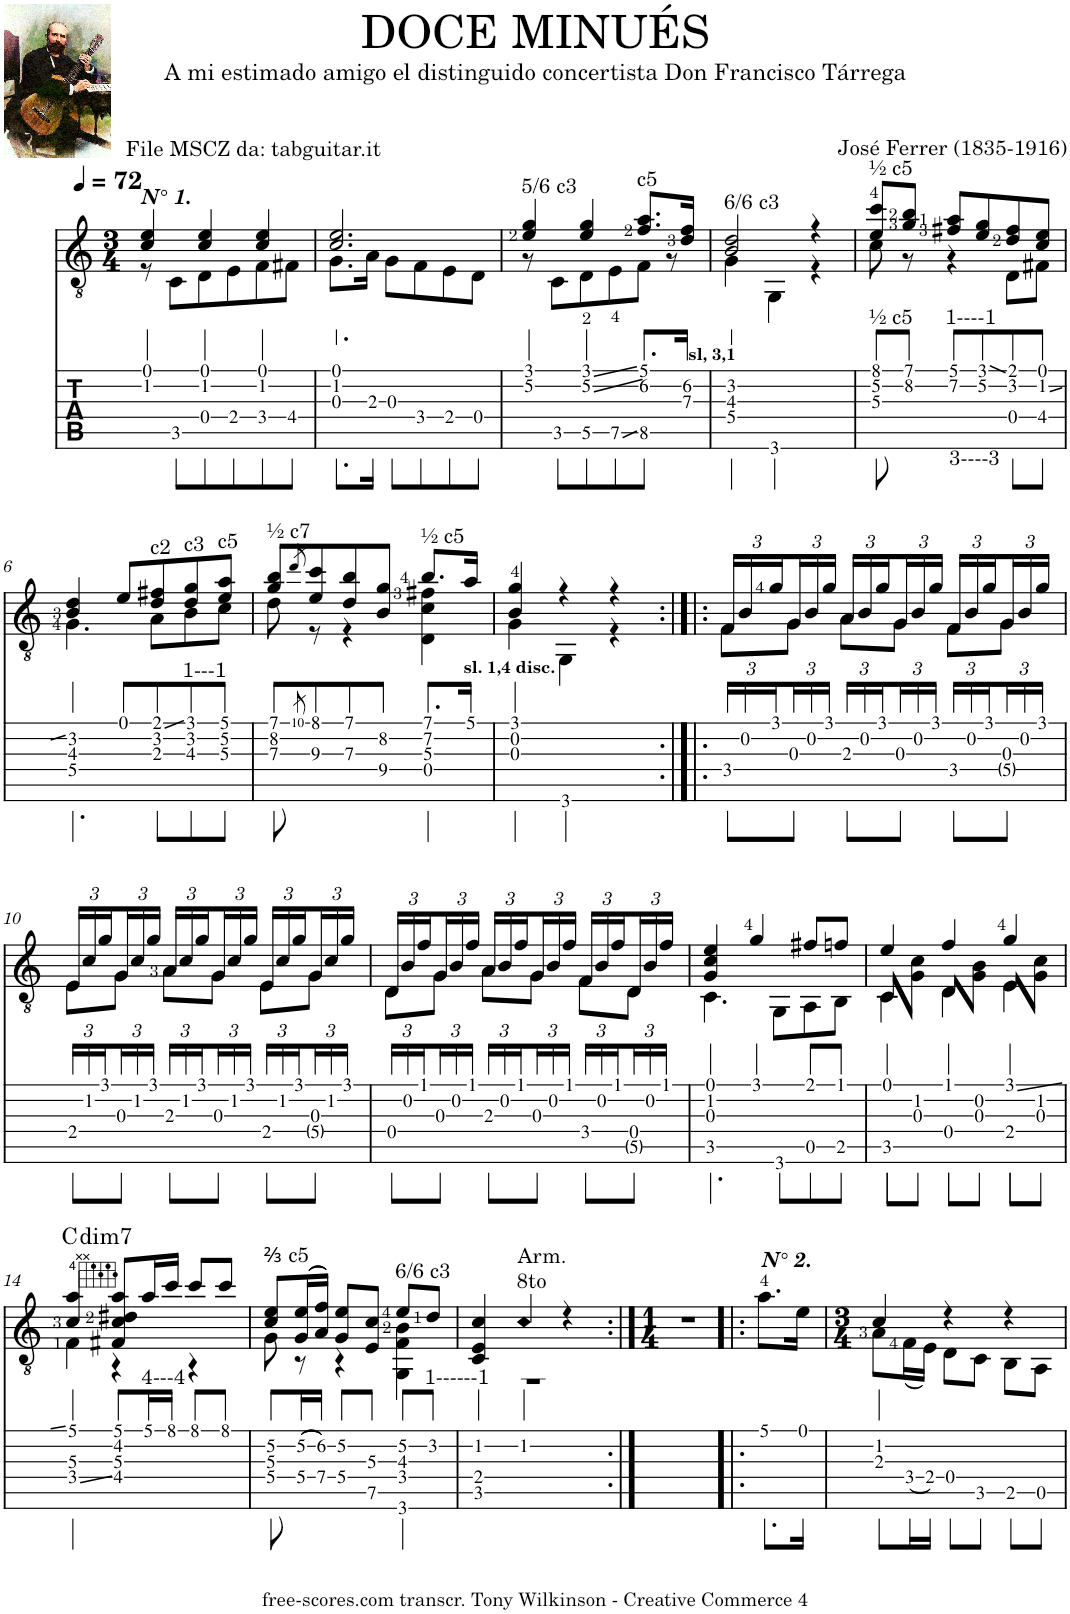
**kern	**kern	**harte
*part2	*part1	*part1
*staff2	*staff1	*
*I"Chitarra classica (Intavolatura)	*I"Chitarra 7-corde	*
*stria6	*	*
*	*clefGv2	*
*k[]	*k[]	*
*M3/4	*M3/4	*
*MM72	*MM72	*
=1	=1	=1
*^	*^	*
!	!	!LO:TX:a:Bi:t=N° 1.	!	!
4c/ 4e/	8r	4c/ 4e/	8r	.
.	8C\L	.	8C\L	.
4c/ 4e/	8D\	4c/ 4e/	8D\	.
.	8E\	.	8E\	.
4c/ 4e/	8F\	4c/ 4e/	8F\	.
.	8F#X\J	.	8F#X\J	.
=2	=2	=2	=2	=2
2.c/ 2.e/	8.G\L	2.c/ 2.e/	8.G\L	.
.	16A\Jk	.	16A\Jk	.
.	8G\L	.	8G\L	.
.	8F\	.	8F\	.
.	8E\	.	8E\	.
.	8D\J	.	8D\J	.
=3	=3	=3	=3	=3
!	!	!LO:TX:a:t=5/6 c3	!	!
4e/ 4g/	8r	4e/ 4g/	8r	.
.	8C\L	.	8C\L	.
4e/ 4g/	8D\	4e/ 4g/	8D\	.
.	8E\	.	8E\	.
!	!	!LO:TX:a:t=c5	!	!
8.f/ 8.a/L	8F\J	8.f/ 8.a/L	8F\J	.
.	8r	.	8r	.
!LO:TX:a:B:t=sl, 3,1	!	!	!	!
16d/ 16f/Jk	.	16d/ 16f/Jk	.	.
=4	=4	=4	=4	=4
!	!	!LO:TX:a:t=6/6 c3	!	!
2B/ 2d/	4G\	2B/ 2d/	4G\	.
.	4GG\	.	4GG\	.
4r	4r	4r	4r	.
=5	=5	=5	=5	=5
!	!	!LO:TX:a:t=½ c5	!	!
!LO:TX:a:t=½ c5	!	!	!	!
8e/ 8cc/L	8c\	8e/ 8cc/L	8c\	.
8g/ 8b/J	8r	8g/ 8b/J	8r	.
!LO:TX:a:t=1----1	!	!	!	!
!LO:TX:b:t=3----3	!	!	!	!
8f#X/ 8a/L	4r	8f#X/ 8a/L	4r	.
8e/ 8g/	.	8e/ 8g/	.	.
8d/ 8f#/	8D\L	8d/ 8f#/	8D\L	.
8c/ 8e/J	8F#X\J	8c/ 8e/J	8F#X\J	.
!!LO:LB:g=z	!!
=6	=6	=6	=6	=6
4B/ 4d/	4.G\	4B/ 4d/	4.G\	.
8e/L	.	8e/L	.	.
!	!	!LO:TX:a:t=c2	!	!
8d/ 8f#X/	8A\L	8d/ 8f#X/	8A\L	.
!	!	!LO:TX:a:t=c3	!	!
!LO:TX:a:t=1---1	!	!	!	!
8d/ 8g/	8B\	8d/ 8g/	8B\	.
!	!	!LO:TX:a:t=c5	!	!
8e/ 8a/J	8c\J	8e/ 8a/J	8c\J	.
=7	=7	=7	=7	=7
!	!	!LO:TX:a:t=½ c7	!	!
8g/ 8b/L	8d\	8g/ 8b/L	8d\	.
8qdd/	.	8qdd/	.	.
8e/ 8cc/	8r	8e/ 8cc/	8r	.
8d/ 8b/	4r	8d/ 8b/	4r	.
8B/ 8g/J	.	8B/ 8g/J	.	.
!	!	!LO:TX:a:t=½ c5	!	!
8.b/L	4D\ 4c\ 4f#X\	8.b/L	4D\ 4c\ 4f#X\	.
!LO:TX:a:B:t=sl. 1,4 disc.	!	!	!	!
16a/Jk	.	16a/Jk	.	.
=8	=8	=8	=8	=8
4B/ 4g/	4G\	4B/ 4g/	4G\	.
4r	4GG\	4r	4GG\	.
4r	4r	4r	4r	.
=9:|!|:	=9:|!|:	=9:|!|:	=9:|!|:	=9:|!|:
*Xbrackettup	*	*Xbrackettup	*	*
24F/LL	8F\L	24F/LL	8F\L	.
24B/	.	24B/	.	.
24g/	.	24g/	.	.
24G/	8G\J	24G/	8G\J	.
24B/	.	24B/	.	.
24g/JJ	.	24g/JJ	.	.
24A/LL	8A\L	24A/LL	8A\L	.
24B/	.	24B/	.	.
24g/	.	24g/	.	.
24G/	8G\J	24G/	8G\J	.
24B/	.	24B/	.	.
24g/JJ	.	24g/JJ	.	.
24F/LL	8F#\L	24F/LL	8F\L	.
24B/	.	24B/	.	.
24g/	.	24g/	.	.
24G/	8G\J	24G/	8G\J	.
24B/	.	24B/	.	.
24g/JJ	.	24g/JJ	.	.
!!LO:LB:g=z	!!
=10	=10	=10	=10	=10
24E/LL	8E\L	24E/LL	8E\L	.
24c/	.	24c/	.	.
24g/	.	24g/	.	.
24G/	8G\J	24G/	8G\J	.
24c/	.	24c/	.	.
24g/JJ	.	24g/JJ	.	.
24A/LL	8A\L	24A/LL	8A\L	.
24c/	.	24c/	.	.
24g/	.	24g/	.	.
24G/	8G\J	24G/	8G\J	.
24c/	.	24c/	.	.
24g/JJ	.	24g/JJ	.	.
24E/LL	8E\L	24E/LL	8E\L	.
24c/	.	24c/	.	.
24g/	.	24g/	.	.
24G/	8G\J	24G/	8G\J	.
24c/	.	24c/	.	.
24g/JJ	.	24g/JJ	.	.
=11	=11	=11	=11	=11
24D/LL	8D\L	24D/LL	8D\L	.
24B/	.	24B/	.	.
24f/	.	24f/	.	.
24G/	8G\J	24G/	8G\J	.
24B/	.	24B/	.	.
24f/JJ	.	24f/JJ	.	.
24A/LL	8A\L	24A/LL	8A\L	.
24B/	.	24B/	.	.
24f/	.	24f/	.	.
24G/	8G\J	24G/	8G\J	.
24B/	.	24B/	.	.
24f/JJ	.	24f/JJ	.	.
24F/LL	8F#\L	24F/LL	8F\L	.
24B/	.	24B/	.	.
24f/	.	24f/	.	.
24D/	8D\J	24D/	8D\J	.
24B/	.	24B/	.	.
24f/JJ	.	24f/JJ	.	.
=12	=12	=12	=12	=12
4G/ 4c/ 4e/	4.C\	4G/ 4c/ 4e/	4.C\	.
4g/	.	4g/	.	.
.	8GG\L	.	8GG\L	.
8f#X/L	8AA\	8f#X/L	8AA\	.
8fn/J	8BB\J	8fn/J	8BB\J	.
=13	=13	=13	=13	=13
*	*^	*	*^	*
4e/	8C\L	4C\	4e/	8C/L	4C\	.
.	8G\ 8c\J	.	.	8G\ 8c\J	.	.
4f/	8D\L	4D\	4f/	8D/L	4D\	.
.	8G\ 8B\J	.	.	8G\ 8B\J	.	.
4g/	8E\L	4E\	4g/	8E/L	4E\	.
.	8G\ 8c\J	.	.	8G\ 8c\J	.	.
*	*v	*v	*	*	*	*
*	*	*	*v	*v	*
!!LO:LB:g=z
=14	=14	=14	=14	=14
4c/ 4a/	4F\	4c/ 4a/	4F\	.
!	!	!	!	!LO:H:kt=dim7
8F#X/ 8c/ 8d#X/ 8a/L	4r	8F#X/ 8c/ 8d#X/ 8a/L	4r	C:dim7
!LO:TX:a:t=4---4	!	!	!	!
16a/L	.	16a/L	.	.
16cc/JJ	.	16cc/JJ	.	.
8cc/L	4r	8cc/L	4r	.
8cc/J	.	8cc/J	.	.
=15	=15	=15	=15	=15
!	!	!LO:TX:a:t=⅔ c5	!	!
8c/ 8e/L	8G\	8c/ 8e/L	8G\	.
((16G/ 16e/L	8r	((16G/ 16e/L	8r	.
16A/ 16f/JJ))	.	16A/ 16f/JJ))	.	.
8G/ 8e/L	4r	8G/ 8e/L	4r	.
8E/ 8c/J	.	8E/ 8c/J	.	.
!	!	!LO:TX:a:t=6/6 c3	!	!
8e/L	4GG\ 4F\ 4B\	8e/L	4GG\ 4F\ 4B\	.
!LO:TX:a:t=1------1	!	!	!	!
8d/J	.	8d/J	.	.
=16	=16	=16	=16	=16
4C/ 4E/ 4c/	2.r	4C/ 4E/ 4c/	2.r	.
!	!	!LO:TX:a:t=Arm.	!	!
!	!	!LO:TX:a:t=8to	!	!
4c/	.	4c/	.	.
4r	.	4r	.	.
*v	*v	*	*	*
*	*v	*v	*
=17:|!	=17:|!	=17:|!
*M1/4	*M1/4	*
4r	4r	.
=18!|:	=18!|:	=18!|:
!	!LO:TX:a:Bi:t=N° 2.	!
8.a\L	8.a\L	.
16e\Jk	16e\Jk	.
=19	=19	=19
*M3/4	*M3/4	*
*^	*^	*
4c/	8A\L	4c/	8A\L	.
.	(16F\L	.	(16F\L	.
.	16E\JJ)	.	16E\JJ)	.
4r	8D\L	4r	8D\L	.
.	8C\J	.	8C\J	.
4r	8BB\L	4r	8BB\L	.
.	8AA\J	.	8AA\J	.
*v	*v	*	*	*
*	*v	*v	*
=	=	=
*-	*-	*-
